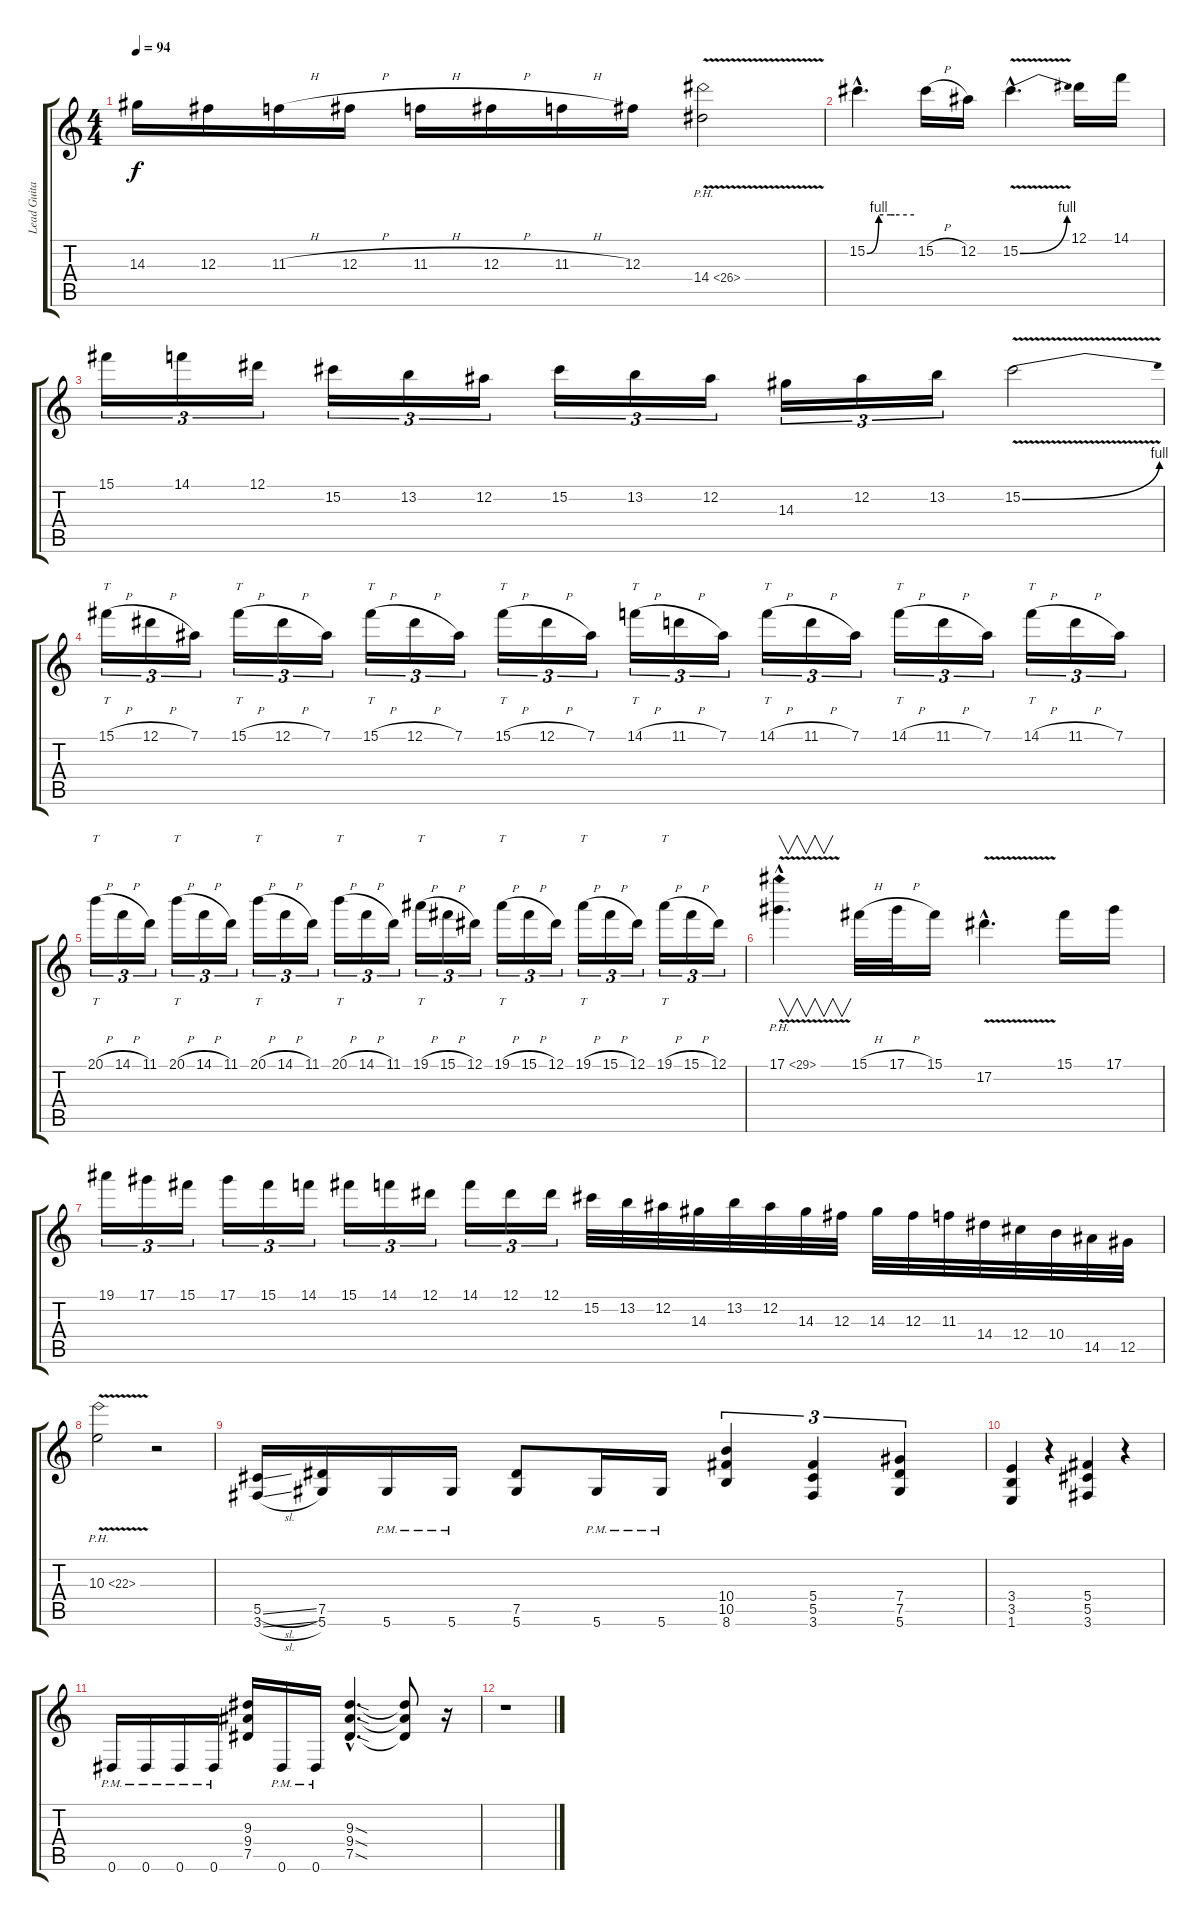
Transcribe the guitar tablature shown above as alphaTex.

\track ("Lead Guitar" "Lead Guita") {instrument distortionguitar}
\staff {score tabs}
\tuning (Eb4 Bb3 Gb3 Db3 Ab2 Eb2) {hide}
\ts (4 4)
\tempo 94
\clef g2
\ks c
14.3.16{dy f} 12.3.16 11.3{h}.16 12.3{h}.16 11.3{h}.16 12.3{h}.16 11.3{h}.16 12.3.16 14.4{ph 12 v}.2 |
15.2{be (custom 0 0 15 4 30 4 33 4 35 4 60 4) hac}.4{d} 15.2{h}.16 12.2.16 15.2{be (bend 0 0 60 4) v hac}.4{d} 12.1.16 14.1.16 |
15.1.16{tu (3 2)} 14.1.16{tu (3 2)} 12.1.16{tu (3 2)} 15.2.16{tu (3 2)} 13.2.16{tu (3 2)} 12.2.16{tu (3 2)} 15.2.16{tu (3 2)} 13.2.16{tu (3 2)} 12.2.16{tu (3 2)} 14.3.16{tu (3 2)} 12.2.16{tu (3 2)} 13.2.16{tu (3 2)} 15.2{be (bend 0 0 60 4) v}.2 |
15.1{h}.16{tt tu (3 2)} 12.1{h}.16{tu (3 2)} 7.1.16{tu (3 2)} 15.1{h}.16{tt tu (3 2)} 12.1{h}.16{tu (3 2)} 7.1.16{tu (3 2)} 15.1{h}.16{tt tu (3 2)} 12.1{h}.16{tu (3 2)} 7.1.16{tu (3 2)} 15.1{h}.16{tt tu (3 2)} 12.1{h}.16{tu (3 2)} 7.1.16{tu (3 2)} 14.1{h}.16{tt tu (3 2)} 11.1{h}.16{tu (3 2)} 7.1.16{tu (3 2)} 14.1{h}.16{tt tu (3 2)} 11.1{h}.16{tu (3 2)} 7.1.16{tu (3 2)} 14.1{h}.16{tt tu (3 2)} 11.1{h}.16{tu (3 2)} 7.1.16{tu (3 2)} 14.1{h}.16{tt tu (3 2)} 11.1{h}.16{tu (3 2)} 7.1.16{tu (3 2)} |
20.1{h}.16{tt tu (3 2)} 14.1{h}.16{tu (3 2)} 11.1.16{tu (3 2)} 20.1{h}.16{tt tu (3 2)} 14.1{h}.16{tu (3 2)} 11.1.16{tu (3 2)} 20.1{h}.16{tt tu (3 2)} 14.1{h}.16{tu (3 2)} 11.1.16{tu (3 2)} 20.1{h}.16{tt tu (3 2)} 14.1{h}.16{tu (3 2)} 11.1.16{tu (3 2)} 19.1{h}.16{tt tu (3 2)} 15.1{h}.16{tu (3 2)} 12.1.16{tu (3 2)} 19.1{h}.16{tt tu (3 2)} 15.1{h}.16{tu (3 2)} 12.1.16{tu (3 2)} 19.1{h}.16{tt tu (3 2)} 15.1{h}.16{tu (3 2)} 12.1.16{tu (3 2)} 19.1{h}.16{tt tu (3 2)} 15.1{h}.16{tu (3 2)} 12.1.16{tu (3 2)} |
17.1{ph 12 v hac}.4{v d} 15.1{h}.32 17.1{h}.32 15.1.16 17.2{v hac}.4{d} 15.1.16 17.1.16 |
19.1.16{tu (3 2)} 17.1.16{tu (3 2)} 15.1.16{tu (3 2)} 17.1.16{tu (3 2)} 15.1.16{tu (3 2)} 14.1.16{tu (3 2)} 15.1.16{tu (3 2)} 14.1.16{tu (3 2)} 12.1.16{tu (3 2)} 14.1.16{tu (3 2)} 12.1.16{tu (3 2)} 12.1.16{tu (3 2)} 15.2.32 13.2.32 12.2.32 14.3.32 13.2.32 12.2.32 14.3.32 12.3.32 14.3.32 12.3.32 11.3.32 14.4.32 12.4.32 10.4.32 14.5.32 12.5.32 |
10.3{ph 12 v}.2 r.2 |
(5.5{sl} 3.6{sl}).16 (7.5 5.6).16 5.6{pm}.16 5.6{pm}.16 (7.5 5.6).8 5.6{pm}.16 5.6{pm}.16 (10.4 10.5 8.6).4{tu (3 2)} (5.4 5.5 3.6).4{tu (3 2)} (7.4 7.5 5.6).4{tu (3 2)} |
(3.4 3.5 1.6).4 r.4 (5.4 5.5 3.6).4 r.4 |
0.6{pm}.16 0.6{pm}.16 0.6{pm}.16 0.6{pm}.16 (9.3 9.4 7.5).16 0.6{pm}.16 0.6{pm}.16 (9.3{sod hac} 9.4{sod hac} 7.5{sod hac}).4{d} (9.3{t} 9.4{t} 7.5{t}).8 r.16 |
r.1
